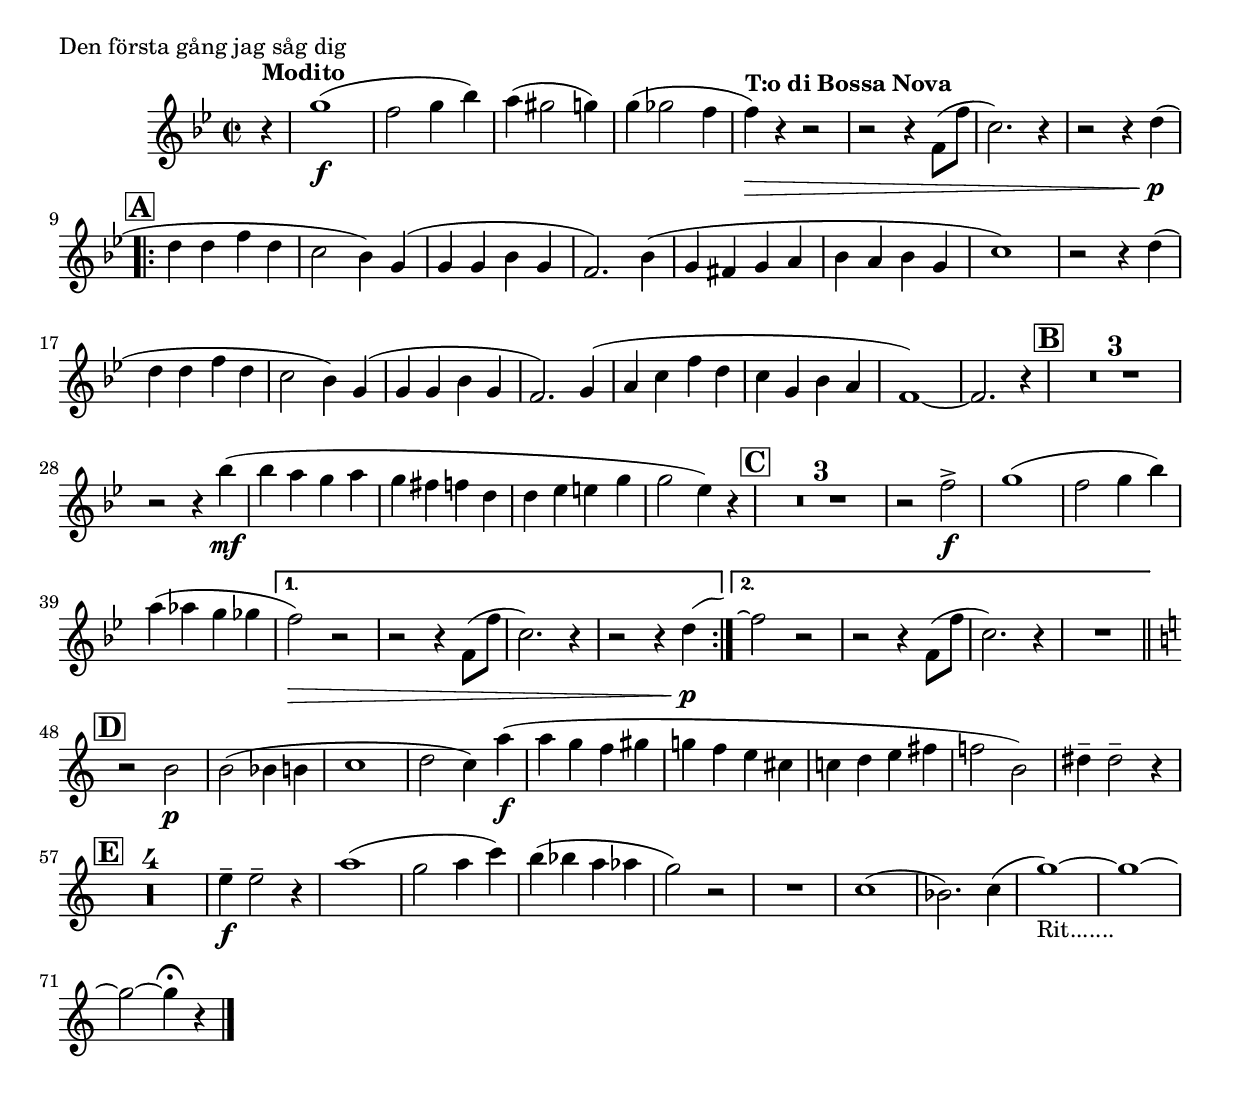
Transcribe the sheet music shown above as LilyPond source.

\version "2.16.0"
% When ready to include in collection: 1. Comment out paper.
% 				       2. Create include file of relative and
%{					  header.
%Comment out from here
%
#(ly:set-option 'point-and-click #t)
#(set-default-paper-size "a5" 'landscape)
#(set-global-staff-size 15) % set staff-size when ready to print

\include "Marsch_format.ly"

%}
%...to here

  \score {

    % Svenska Polisens Marscher: 1. Den forsta gang jag sag dig   
    \relative c'' { 
    	    \key bes \major \time 2/2 
    	    \compressFullBarRests
    	    \set Score.markFormatter = #format-mark-box-letters
    	    \partial 4 r4^\markup {\bold {Modito}} |g'1\f ( |f2 g4 bes) 
    	    a (gis2 g!4) |g4 (ges2 f4 |f)\>^\markup {\bold {T:o di Bossa Nova}}
    	    r r2 |r r4 f,8 (f' |c2.) r4 |r2 r4 d4\p ( 
    	    
%Rehearsal mark A
	   \mark \default
	   \repeat volta 2 {
	   d4 d f d |c2 bes4) g ( |g g bes g |f2.) bes4 ( |g fis g a 
	   bes a bes g |c1) |r2 r4 d ( |d4 d f d |c2 bes4) g ( |g g bes g 
	   f2.) g4 ( |a c f d |c g bes a |f1~) |f2. r4
	   
%Rehearsal mark B
	   \mark \default
	   R1*3 |r2 r4 bes'\mf ( |bes a g a |g fis f! d |d ees e g |g2 ees4) r
	   
%Rehearsal mark C
	   \mark \default
	   R1*3 |r2 f2->\f |g1 ( |f2 g4 bes) |a (aes g ges }
	   \alternative {
	   	   {f2)\> r |r r4 f,8 (f' |c2.) r4 |r2 r4 
	   	   {\once \override Slur
                #'control-points = #'((1 . 3) (3 . 4.6) (3 . 3.6) (4 . 4))
                   d4\p( <>)} }
	   	   {f2\repeatTie r |r r4 f,8 (f' |c2.) r4 |R1}
	   }
	   \bar "||"
%Rehearsal mark D
	   \mark \default
	   \key c \major
	   r2 b\p |b (bes4 b! |c1 |d2 c4) a'\f ( |a g f gis |g! f e cis 
	   c! d e fis |f!2 b,) |dis4-- dis2-- r4
	   
%Rehearsal mark E
	   \mark \default
	   R1*4 |e4--\f e2-- r4 |a1 ( |g2 a 4 c) |b (bes a aes | g2) r |R1 |c, (
	   bes2.) c4 ( |g'1~)_\markup {Rit.......} |g~ |g2~ g4\fermata r \bar "|."
    }%end relative
    \header {
    	    piece = \markup {\concat {"Den f"\char#246"rsta g"\char#229"ng jag s"\char#229"g dig"}}
    	    composer = \markup {\concat {"B. Sj"\char#246"berg"}}
    	}
    	\layout {ragged-last = ##t
    	}
  }%end score
